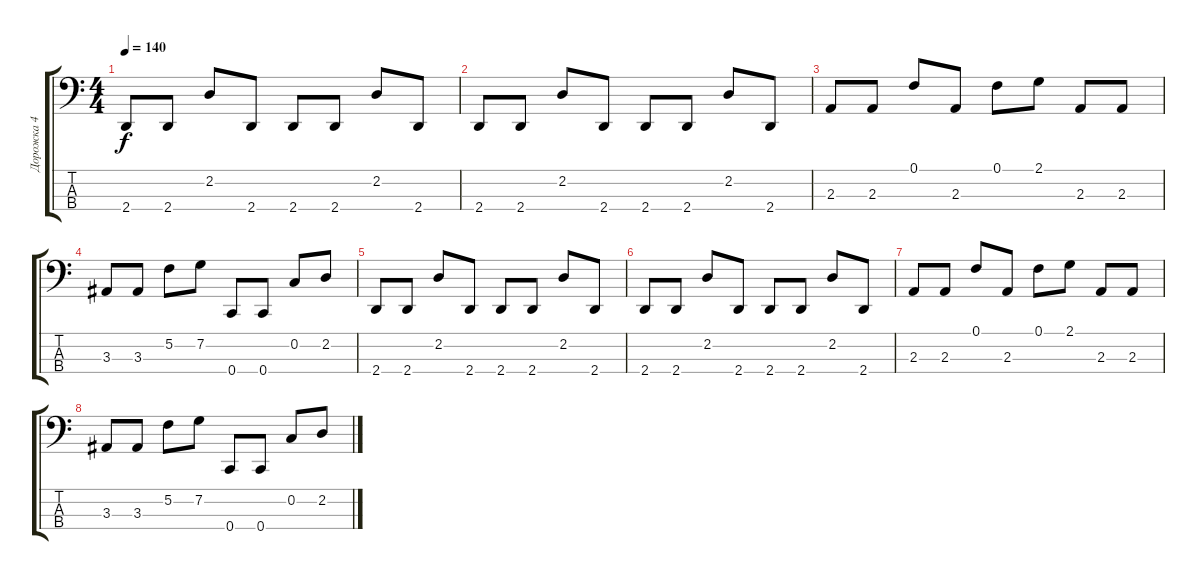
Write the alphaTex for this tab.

\track ("Дорожка 4" "Дорожка 4") {instrument electricbasspick}
\staff {score tabs}
\tuning (F2 C2 G1 C1) {hide}
\ts (4 4)
\tempo 140
\clef f4
\ks c
2.4.8{dy f} 2.4.8 2.2.8 2.4.8 2.4.8 2.4.8 2.2.8 2.4.8 |
2.4.8 2.4.8 2.2.8 2.4.8 2.4.8 2.4.8 2.2.8 2.4.8 |
2.3.8 2.3.8 0.1.8 2.3.8 0.1.8 2.1.8 2.3.8 2.3.8 |
3.3.8 3.3.8 5.2.8 7.2.8 0.4.8 0.4.8 0.2.8 2.2.8 |
2.4.8 2.4.8 2.2.8 2.4.8 2.4.8 2.4.8 2.2.8 2.4.8 |
2.4.8 2.4.8 2.2.8 2.4.8 2.4.8 2.4.8 2.2.8 2.4.8 |
2.3.8 2.3.8 0.1.8 2.3.8 0.1.8 2.1.8 2.3.8 2.3.8 |
3.3.8 3.3.8 5.2.8 7.2.8 0.4.8 0.4.8 0.2.8 2.2.8
